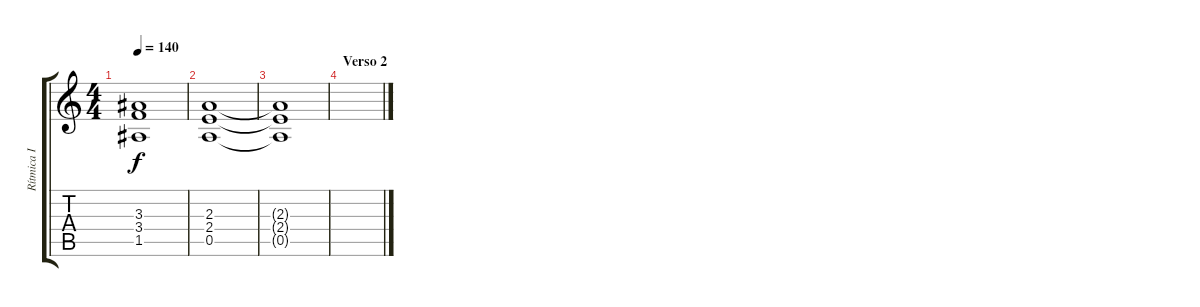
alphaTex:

\track ("Rítmica I" "Rítmica I") {instrument distortionguitar}
\staff {score tabs}
\tuning (E4 B3 G3 D3 A2 E2) {hide}
\ts (4 4)
\tempo 140
\clef g2
\ks c
(3.3{t} 3.4{t} 1.5{t}).1{dy f} |
(2.3 2.4 0.5).1{volume 0} |
(2.3{t} 2.4{t} 0.5{t}).1 |
\section ("" "Verso 2")
